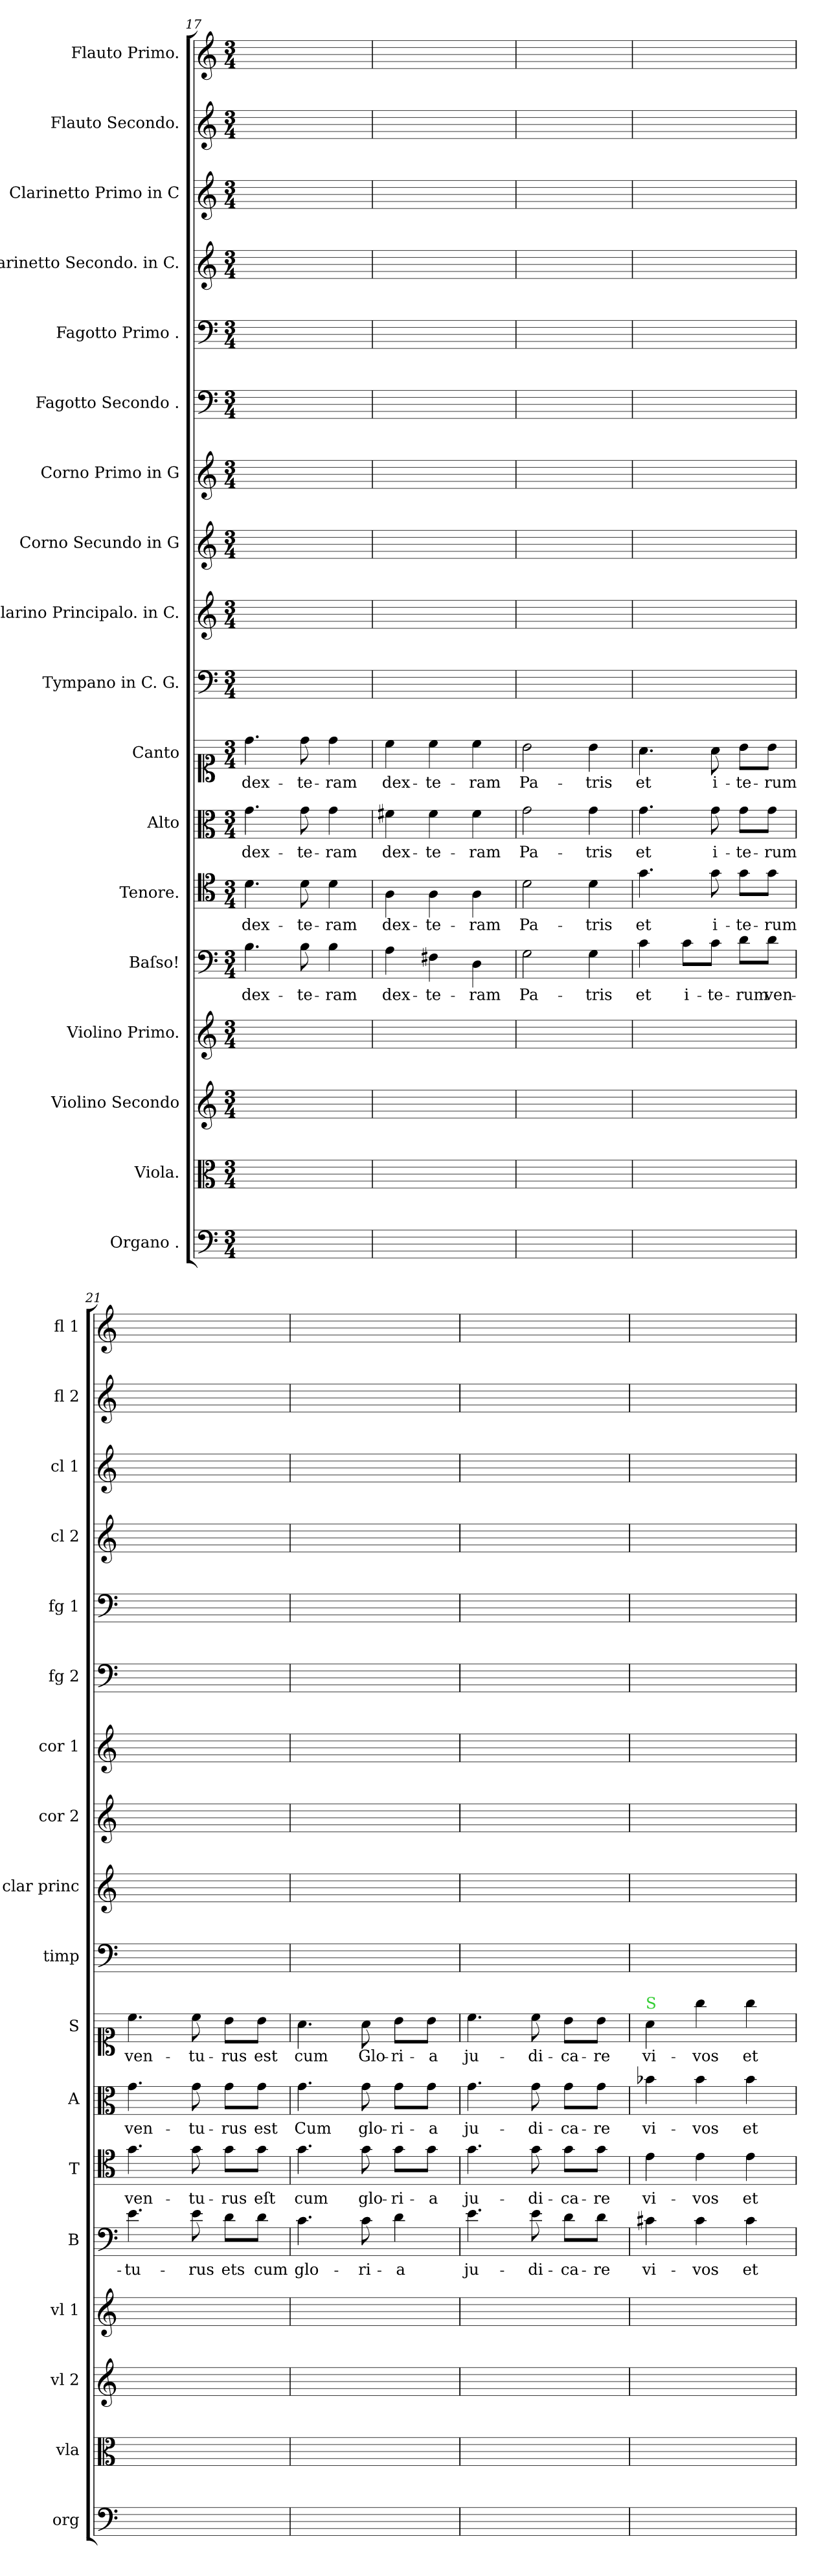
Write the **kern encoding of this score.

**kern	**kern	**kern	**kern	**kern	**text	**kern	**text	**kern	**text	**kern	**text	**kern	**kern	**kern	**kern	**kern	**kern	**kern	**kern	**kern	**kern
*part18	*part17	*part16	*part15	*part14	*part14	*part13	*part13	*part12	*part12	*part11	*part11	*part10	*part9	*part8	*part7	*part6	*part5	*part4	*part3	*part2	*part1
*staff18	*staff17	*staff16	*staff15	*staff14	*staff14	*staff13	*staff13	*staff12	*staff12	*staff11	*staff11	*staff10	*staff9	*staff8	*staff7	*staff6	*staff5	*staff4	*staff3	*staff2	*staff1
*I"Organo .	*I"Viola.	*I"Violino Secondo	*I"Violino Primo.	*I"Baſso!	*	*I"Tenore.	*	*I"Alto	*	*I"Canto	*	*I"Tympano in C. G.	*I"Clarino Principalo. in C.	*I"Corno Secundo in G	*I"Corno Primo in G	*I"Fagotto Secondo .	*I"Fagotto Primo .	*I"Clarinetto Secondo. in C.	*I"Clarinetto Primo in C	*I"Flauto Secondo.	*I"Flauto Primo.
*I'org	*I'vla	*I'vl 2	*I'vl 1	*I'B	*	*I'T	*	*I'A	*	*I'S	*	*I'timp	*I'clar princ	*I'cor 2	*I'cor 1	*I'fg 2	*I'fg 1	*I'cl 2	*I'cl 1	*I'fl 2	*I'fl 1
*clefF4	*clefC3	*clefG2	*clefG2	*clefF4	*	*clefC4	*	*clefC3	*	*clefC1	*	*clefF4	*clefG2	*clefG2	*clefG2	*clefF4	*clefF4	*clefG2	*clefG2	*clefG2	*clefG2
*k[]	*k[]	*k[]	*k[]	*k[]	*	*k[]	*	*k[]	*	*k[]	*	*k[]	*k[]	*k[]	*k[]	*k[]	*k[]	*k[]	*k[]	*k[]	*k[]
*C:	*C:	*C:	*C:	*C:	*	*C:	*	*C:	*	*C:	*	*C:	*C:	*C:	*C:	*C:	*C:	*C:	*C:	*C:	*C:
*M3/4	*M3/4	*M3/4	*M3/4	*M3/4	*	*M3/4	*	*M3/4	*	*M3/4	*	*M3/4	*M3/4	*M3/4	*M3/4	*M3/4	*M3/4	*M3/4	*M3/4	*M3/4	*M3/4
=17	=17	=17	=17	=17	=17	=17	=17	=17	=17	=17	=17	=17	=17	=17	=17	=17	=17	=17	=17	=17	=17
2.ryy	2.ryy	2.ryy	2.ryy	4.B\	dex-	4.d\	dex-	4.g\	dex-	4.dd\	dex-	2.ryy	2.ryy	2.ryy	2.ryy	2.ryy	2.ryy	2.ryy	2.ryy	2.ryy	2.ryy
.	.	.	.	8B\	-te-	8d\	-te-	8g\	-te-	8dd\	-te-	.	.	.	.	.	.	.	.	.	.
.	.	.	.	4B\	-ram	4d\	-ram	4g\	-ram	4dd\	-ram	.	.	.	.	.	.	.	.	.	.
=18	=18	=18	=18	=18	=18	=18	=18	=18	=18	=18	=18	=18	=18	=18	=18	=18	=18	=18	=18	=18	=18
!	!	!	!	!	!	!	!LO:LY:i	!	!LO:LY:i	!	!	!	!	!	!	!	!	!	!	!	!
2.ryy	2.ryy	2.ryy	2.ryy	4A\	dex-	4A\	dex-	4f#X\	dex-	4cc\	dex-	2.ryy	2.ryy	2.ryy	2.ryy	2.ryy	2.ryy	2.ryy	2.ryy	2.ryy	2.ryy
!	!	!	!	!	!	!	!LO:LY:i	!	!LO:LY:i	!	!	!	!	!	!	!	!	!	!	!	!
.	.	.	.	4F#X\	-te-	4A\	-te-	4f#\	-te-	4cc\	-te-	.	.	.	.	.	.	.	.	.	.
!	!	!	!	!	!	!	!LO:LY:i	!	!LO:LY:i	!	!	!	!	!	!	!	!	!	!	!	!
.	.	.	.	4D\	-ram	4A\	-ram	4f#\	-ram	4cc\	-ram	.	.	.	.	.	.	.	.	.	.
=19	=19	=19	=19	=19	=19	=19	=19	=19	=19	=19	=19	=19	=19	=19	=19	=19	=19	=19	=19	=19	=19
2.ryy	2.ryy	2.ryy	2.ryy	2G\	Pa-	2d\	Pa-	2g\	Pa-	2b\	Pa-	2.ryy	2.ryy	2.ryy	2.ryy	2.ryy	2.ryy	2.ryy	2.ryy	2.ryy	2.ryy
.	.	.	.	4G\	-tris	4d\	-tris	4g\	-tris	4b\	-tris	.	.	.	.	.	.	.	.	.	.
=20	=20	=20	=20	=20	=20	=20	=20	=20	=20	=20	=20	=20	=20	=20	=20	=20	=20	=20	=20	=20	=20
2.ryy	2.ryy	2.ryy	2.ryy	4c\	et	4.g\	et	4.g\	et	4.a\	et	2.ryy	2.ryy	2.ryy	2.ryy	2.ryy	2.ryy	2.ryy	2.ryy	2.ryy	2.ryy
.	.	.	.	8c\L	i-	.	.	.	.	.	.	.	.	.	.	.	.	.	.	.	.
.	.	.	.	8c\J	-te-	8g\	i-	8g\	i-	8a\	i-	.	.	.	.	.	.	.	.	.	.
.	.	.	.	8d\L	-rum	8g\L	-te-	8g\L	-te-	8b\L	-te-	.	.	.	.	.	.	.	.	.	.
.	.	.	.	8d\J	ven-	8g\J	-rum	8g\J	-rum	8b\J	-rum	.	.	.	.	.	.	.	.	.	.
=21	=21	=21	=21	=21	=21	=21	=21	=21	=21	=21	=21	=21	=21	=21	=21	=21	=21	=21	=21	=21	=21
2.ryy	2.ryy	2.ryy	2.ryy	4.e\	-tu-	4.g\	ven-	4.g\	ven-	4.cc\	ven-	2.ryy	2.ryy	2.ryy	2.ryy	2.ryy	2.ryy	2.ryy	2.ryy	2.ryy	2.ryy
.	.	.	.	8e\	-rus	8g\	-tu-	8g\	-tu-	8cc\	-tu-	.	.	.	.	.	.	.	.	.	.
.	.	.	.	8d\L	ets	8g\L	-rus	8g\L	-rus	8b\L	-rus	.	.	.	.	.	.	.	.	.	.
.	.	.	.	8d\J	cum	8g\J	eſt	8g\J	est	8b\J	est	.	.	.	.	.	.	.	.	.	.
=22	=22	=22	=22	=22	=22	=22	=22	=22	=22	=22	=22	=22	=22	=22	=22	=22	=22	=22	=22	=22	=22
2.ryy	2.ryy	2.ryy	2.ryy	4.c\	glo-	4.g\	cum	4.g\	Cum	4.a\	cum	2.ryy	2.ryy	2.ryy	2.ryy	2.ryy	2.ryy	2.ryy	2.ryy	2.ryy	2.ryy
.	.	.	.	8c\	-ri-	8g\	glo-	8g\	glo-	8a\	Glo-	.	.	.	.	.	.	.	.	.	.
.	.	.	.	4d\	-a	8g\L	-ri-	8g\L	-ri-	8b\L	-ri-	.	.	.	.	.	.	.	.	.	.
.	.	.	.	.	.	8g\J	-a	8g\J	-a	8b\J	-a	.	.	.	.	.	.	.	.	.	.
=23	=23	=23	=23	=23	=23	=23	=23	=23	=23	=23	=23	=23	=23	=23	=23	=23	=23	=23	=23	=23	=23
2.ryy	2.ryy	2.ryy	2.ryy	4.e\	ju-	4.g\	ju-	4.g\	ju-	4.cc\	ju-	2.ryy	2.ryy	2.ryy	2.ryy	2.ryy	2.ryy	2.ryy	2.ryy	2.ryy	2.ryy
.	.	.	.	8e\	-di-	8g\	-di-	8g\	-di-	8cc\	-di-	.	.	.	.	.	.	.	.	.	.
.	.	.	.	8d\L	-ca-	8g\L	-ca-	8g\L	-ca-	8b\L	-ca-	.	.	.	.	.	.	.	.	.	.
.	.	.	.	8d\J	-re	8g\J	-re	8g\J	-re	8b\J	-re	.	.	.	.	.	.	.	.	.	.
=24	=24	=24	=24	=24	=24	=24	=24	=24	=24	=24	=24	=24	=24	=24	=24	=24	=24	=24	=24	=24	=24
!	!	!	!	!	!	!	!	!	!	!LO:TX:a:color=limegreen:t=S	!	!	!	!	!	!	!	!	!	!	!
2.ryy	2.ryy	2.ryy	2.ryy	4c#X\	vi-	4e\	vi-	4b-X\	vi-	4a\	vi-	2.ryy	2.ryy	2.ryy	2.ryy	2.ryy	2.ryy	2.ryy	2.ryy	2.ryy	2.ryy
.	.	.	.	4c#\	-vos	4e\	-vos	4b-\	-vos	4gg\	-vos	.	.	.	.	.	.	.	.	.	.
.	.	.	.	4c#\	et	4e\	et	4b-\	et	4gg\	et	.	.	.	.	.	.	.	.	.	.
=	=	=	=	=	=	=	=	=	=	=	=	=	=	=	=	=	=	=	=	=	=
*-	*-	*-	*-	*-	*-	*-	*-	*-	*-	*-	*-	*-	*-	*-	*-	*-	*-	*-	*-	*-	*-
